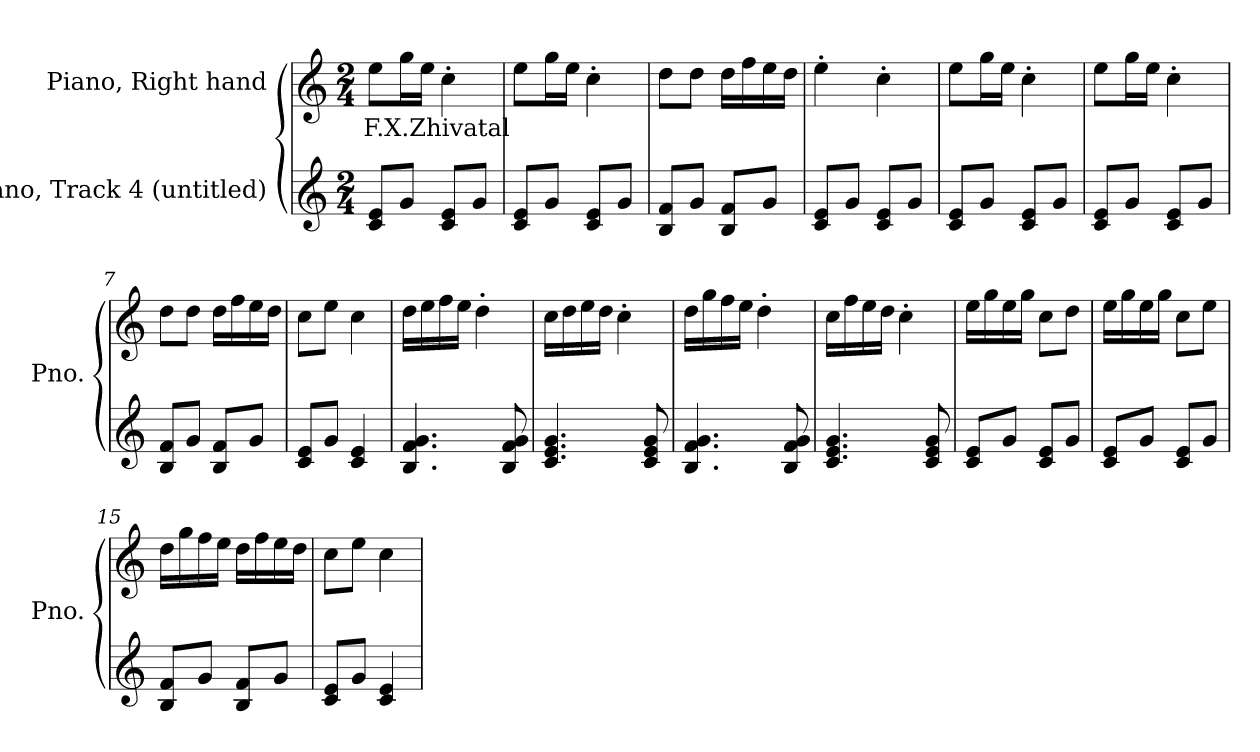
**kern	**kern	**text
*part2	*part1	*part1
*staff2	*staff1	*staff1
*I"Piano, Track 4 (untitled)	*I"Piano, Right hand	*
*I'Pno.	*I'Pno.	*
*clefG2	*clefG2	*
*k[]	*k[]	*
*M2/4	*M2/4	*
*MM120	*MM120	*
=1	=1	=1
!	!	!LO:LY:b
8c/ 8e/L	8ee\L	F.X.Zhivatal
8g/J	16gg\L	.
.	16ee\JJ	.
8c/ 8e/L	4cc'\	.
8g/J	.	.
=2	=2	=2
8c/ 8e/L	8ee\L	.
8g/J	16gg\L	.
.	16ee\JJ	.
8c/ 8e/L	4cc'\	.
8g/J	.	.
=3	=3	=3
8B/ 8f/L	8dd\L	.
8g/J	8dd\J	.
8B/ 8f/L	16dd\LL	.
.	16ff\	.
8g/J	16ee\	.
.	16dd\JJ	.
=4	=4	=4
8c/ 8e/L	4ee'\	.
8g/J	.	.
8c/ 8e/L	4cc'\	.
8g/J	.	.
=5	=5	=5
8c/ 8e/L	8ee\L	.
8g/J	16gg\L	.
.	16ee\JJ	.
8c/ 8e/L	4cc'\	.
8g/J	.	.
!!LO:LB:g=z
=6	=6	=6
8c/ 8e/L	8ee\L	.
8g/J	16gg\L	.
.	16ee\JJ	.
8c/ 8e/L	4cc'\	.
8g/J	.	.
=7	=7	=7
8B/ 8f/L	8dd\L	.
8g/J	8dd\J	.
8B/ 8f/L	16dd\LL	.
.	16ff\	.
8g/J	16ee\	.
.	16dd\JJ	.
=8	=8	=8
8c/ 8e/L	8cc\L	.
8g/J	8ee\J	.
4c/ 4e/	4cc\	.
=9	=9	=9
4.B/ 4.f/ 4.g/	16dd\LL	.
.	16ee\	.
.	16ff\	.
.	16ee\JJ	.
.	4dd'\	.
8B/ 8f/ 8g/	.	.
=10	=10	=10
4.c/ 4.e/ 4.g/	16cc\LL	.
.	16dd\	.
.	16ee\	.
.	16dd\JJ	.
.	4cc'\	.
8c/ 8e/ 8g/	.	.
=11	=11	=11
4.B/ 4.f/ 4.g/	16dd\LL	.
.	16gg\	.
.	16ff\	.
.	16ee\JJ	.
.	4dd'\	.
8B/ 8f/ 8g/	.	.
=12	=12	=12
4.c/ 4.e/ 4.g/	16cc\LL	.
.	16ff\	.
.	16ee\	.
.	16dd\JJ	.
.	4cc'\	.
8c/ 8e/ 8g/	.	.
!!LO:LB:g=z
=13	=13	=13
8c/ 8e/L	16ee\LL	.
.	16gg\	.
8g/J	16ee\	.
.	16gg\JJ	.
8c/ 8e/L	8cc\L	.
8g/J	8dd\J	.
=14	=14	=14
8c/ 8e/L	16ee\LL	.
.	16gg\	.
8g/J	16ee\	.
.	16gg\JJ	.
8c/ 8e/L	8cc\L	.
8g/J	8ee\J	.
=15	=15	=15
8B/ 8f/L	16dd\LL	.
.	16gg\	.
8g/J	16ff\	.
.	16ee\JJ	.
8B/ 8f/L	16dd\LL	.
.	16ff\	.
8g/J	16ee\	.
.	16dd\JJ	.
=16	=16	=16
8c/ 8e/L	8cc\L	.
8g/J	8ee\J	.
4c/ 4e/	4cc\	.
=	=	=
*-	*-	*-
